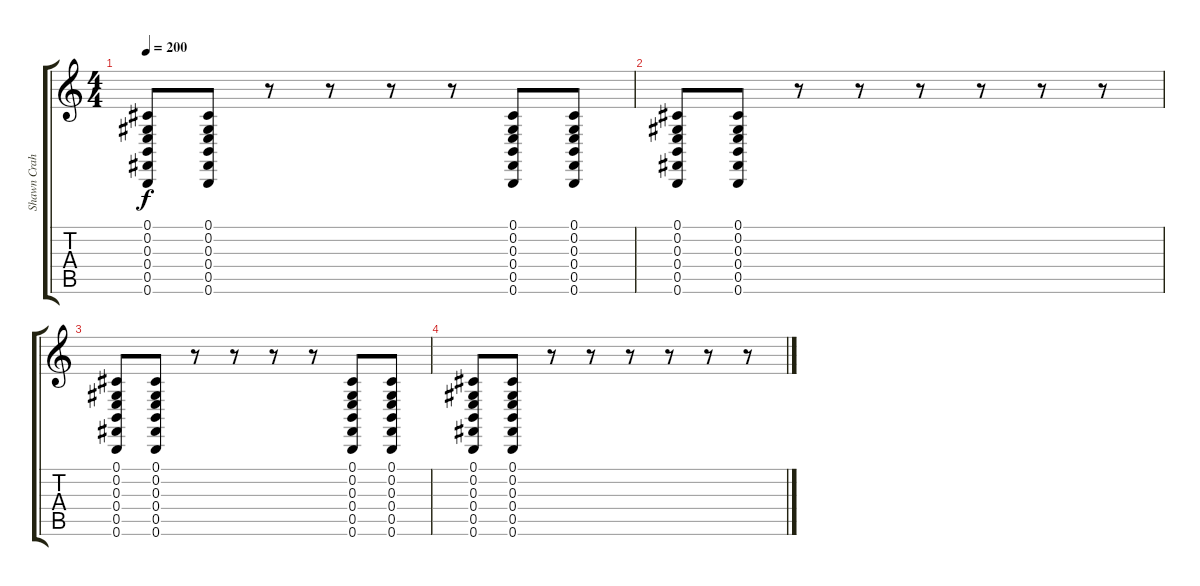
\track ("Shawn Crahan" "Shawn Crah") {instrument melodictom}
\staff {score tabs}
\tuning (Db4 Ab3 E3 B2 Gb2 B1) {hide}
\ts (4 4)
\tempo 200
\clef g2
\ks c
(0.1 0.2 0.3 0.4 0.5 0.6).8{dy f} (0.1 0.2 0.3 0.4 0.5 0.6).8 r.8 r.8 r.8 r.8 (0.1 0.2 0.3 0.4 0.5 0.6).8 (0.1 0.2 0.3 0.4 0.5 0.6).8 |
(0.1 0.2 0.3 0.4 0.5 0.6).8 (0.1 0.2 0.3 0.4 0.5 0.6).8 r.8 r.8 r.8 r.8 r.8 r.8 |
(0.1 0.2 0.3 0.4 0.5 0.6).8 (0.1 0.2 0.3 0.4 0.5 0.6).8 r.8 r.8 r.8 r.8 (0.1 0.2 0.3 0.4 0.5 0.6).8 (0.1 0.2 0.3 0.4 0.5 0.6).8 |
(0.1 0.2 0.3 0.4 0.5 0.6).8 (0.1 0.2 0.3 0.4 0.5 0.6).8 r.8 r.8 r.8 r.8 r.8 r.8
